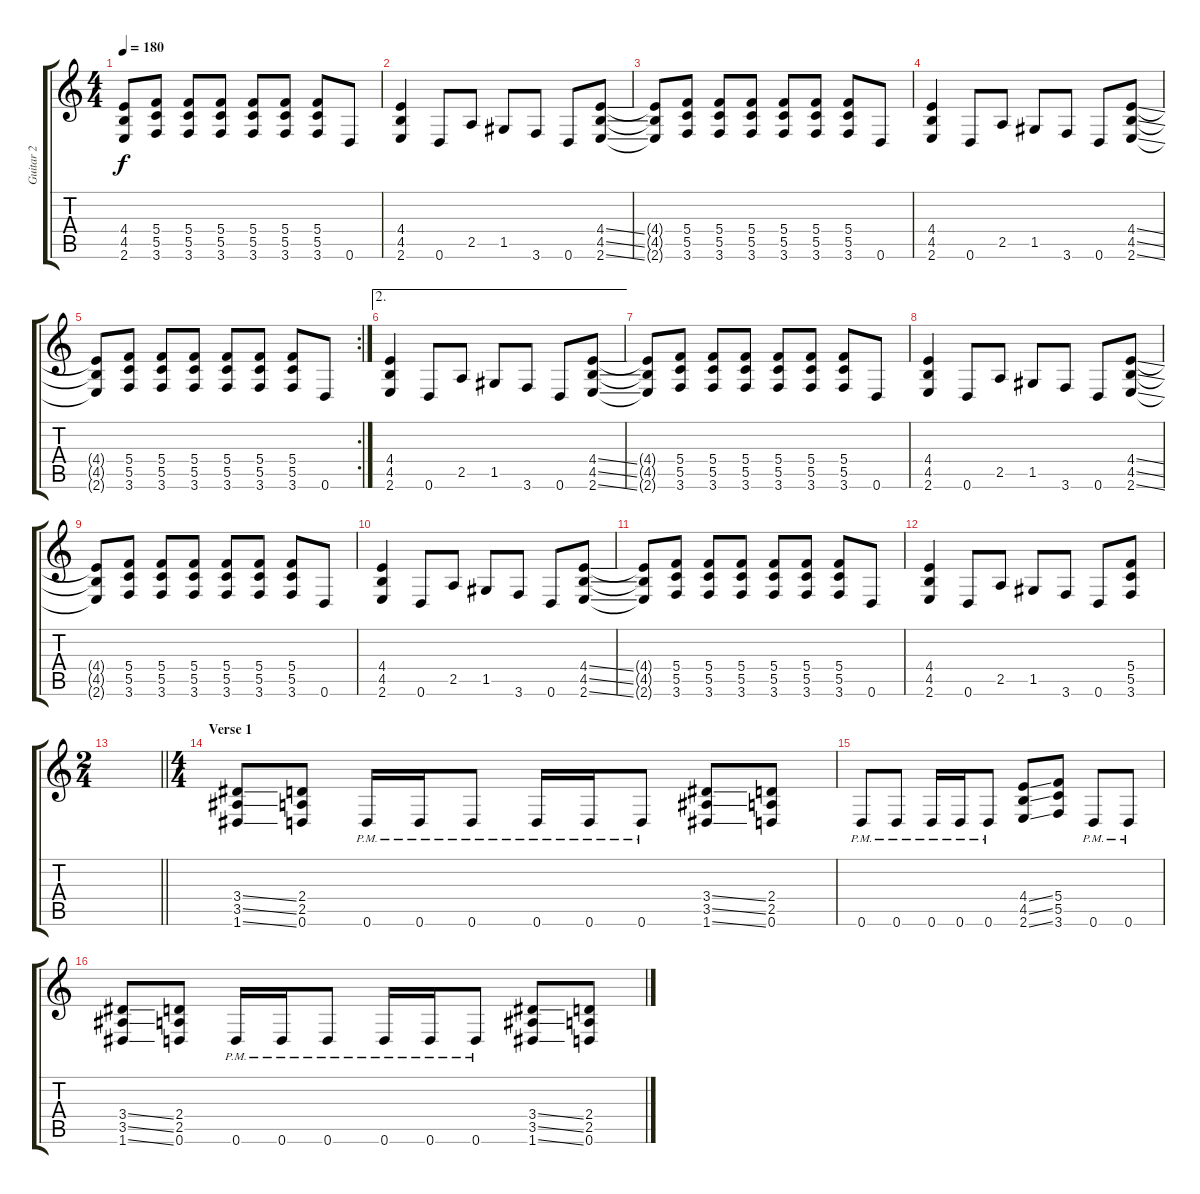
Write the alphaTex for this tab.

\track ("Guitar 2" "Guitar 2") {instrument overdrivenguitar}
\staff {score tabs}
\tuning (D4 A3 F3 C3 G2 D2) {hide}
\ts (4 4)
\tempo 180
\clef g2
\ks c
(4.4{t} 4.5{t} 2.6{t}).8{dy f} (5.4 5.5 3.6).8 (5.4 5.5 3.6).8 (5.4 5.5 3.6).8 (5.4 5.5 3.6).8 (5.4 5.5 3.6).8 (5.4 5.5 3.6).8 0.6.8 |
(4.4 4.5 2.6).4 0.6.8 2.5.8 1.5.8 3.6.8 0.6.8 (4.4{ss} 4.5{ss} 2.6{ss}).8 |
(4.4{t} 4.5{t} 2.6{t}).8 (5.4 5.5 3.6).8 (5.4 5.5 3.6).8 (5.4 5.5 3.6).8 (5.4 5.5 3.6).8 (5.4 5.5 3.6).8 (5.4 5.5 3.6).8 0.6.8 |
(4.4 4.5 2.6).4 0.6.8 2.5.8 1.5.8 3.6.8 0.6.8 (4.4{ss} 4.5{ss} 2.6{ss}).8 |
\rc 2
(4.4{t} 4.5{t} 2.6{t}).8 (5.4 5.5 3.6).8 (5.4 5.5 3.6).8 (5.4 5.5 3.6).8 (5.4 5.5 3.6).8 (5.4 5.5 3.6).8 (5.4 5.5 3.6).8 0.6.8 |
\ae 2
(4.4 4.5 2.6).4 0.6.8 2.5.8 1.5.8 3.6.8 0.6.8 (4.4{ss} 4.5{ss} 2.6{ss}).8 |
(4.4{t} 4.5{t} 2.6{t}).8 (5.4 5.5 3.6).8 (5.4 5.5 3.6).8 (5.4 5.5 3.6).8 (5.4 5.5 3.6).8 (5.4 5.5 3.6).8 (5.4 5.5 3.6).8 0.6.8 |
(4.4 4.5 2.6).4 0.6.8 2.5.8 1.5.8 3.6.8 0.6.8 (4.4{ss} 4.5{ss} 2.6{ss}).8 |
(4.4{t} 4.5{t} 2.6{t}).8 (5.4 5.5 3.6).8 (5.4 5.5 3.6).8 (5.4 5.5 3.6).8 (5.4 5.5 3.6).8 (5.4 5.5 3.6).8 (5.4 5.5 3.6).8 0.6.8 |
(4.4 4.5 2.6).4 0.6.8 2.5.8 1.5.8 3.6.8 0.6.8 (4.4{ss} 4.5{ss} 2.6{ss}).8 |
(4.4{t} 4.5{t} 2.6{t}).8 (5.4 5.5 3.6).8 (5.4 5.5 3.6).8 (5.4 5.5 3.6).8 (5.4 5.5 3.6).8 (5.4 5.5 3.6).8 (5.4 5.5 3.6).8 0.6.8 |
(4.4 4.5 2.6).4 0.6.8 2.5.8 1.5.8 3.6.8 0.6.8 (5.4 5.5 3.6).8 |
\ts (2 4)
\barLineRight lightlight
|
\ts (4 4)
\section ("" "Verse 1")
(3.4{ss} 3.5{ss} 1.6{ss}).8 (2.4 2.5 0.6).8 0.6{pm}.16 0.6{pm}.16 0.6{pm}.8 0.6{pm}.16 0.6{pm}.16 0.6{pm}.8 (3.4{ss} 3.5{ss} 1.6{ss}).8 (2.4 2.5 0.6).8 |
0.6{pm}.8 0.6{pm}.8 0.6{pm}.16 0.6{pm}.16 0.6{pm}.8 (4.4{ss} 4.5{ss} 2.6{ss}).8 (5.4 5.5 3.6).8 0.6{pm}.8 0.6{pm}.8 |
(3.4{ss} 3.5{ss} 1.6{ss}).8 (2.4 2.5 0.6).8 0.6{pm}.16 0.6{pm}.16 0.6{pm}.8 0.6{pm}.16 0.6{pm}.16 0.6{pm}.8 (3.4{ss} 3.5{ss} 1.6{ss}).8 (2.4 2.5 0.6).8
